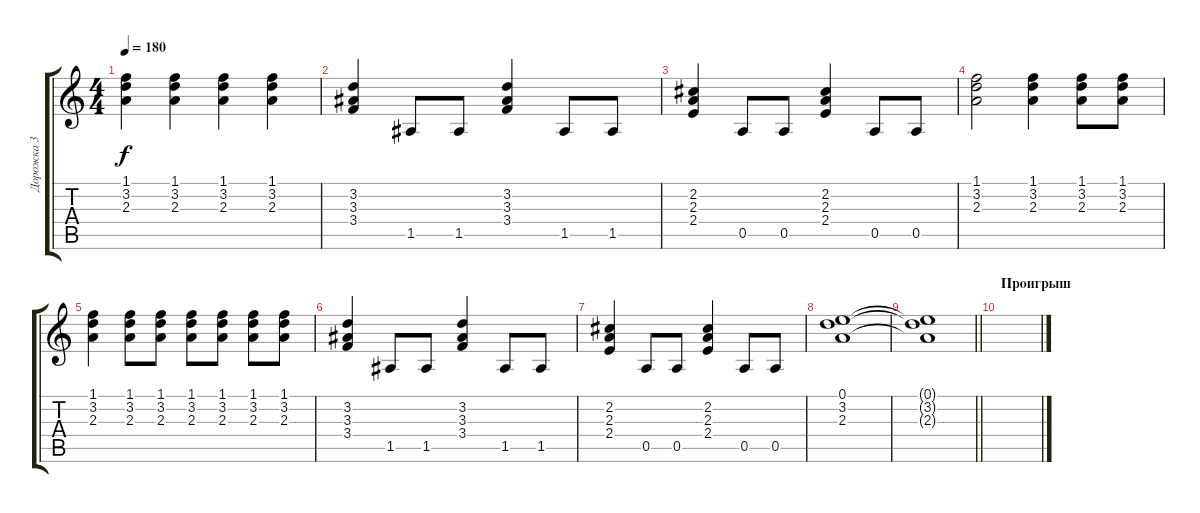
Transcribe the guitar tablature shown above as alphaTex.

\track ("Дорожка 3" "Дорожка 3") {instrument distortionguitar}
\staff {score tabs}
\tuning (E4 B3 G3 D3 A2 E2) {hide}
\ts (4 4)
\tempo 180
\clef g2
\ks c
(1.1 3.2 2.3).4{dy f} (1.1 3.2 2.3).4 (1.1 3.2 2.3).4 (1.1 3.2 2.3).4 |
(3.2 3.3 3.4).4 1.5.8 1.5.8 (3.2 3.3 3.4).4 1.5.8 1.5.8 |
(2.2 2.3 2.4).4 0.5.8 0.5.8 (2.2 2.3 2.4).4 0.5.8 0.5.8 |
(1.1 3.2 2.3).2 (1.1 3.2 2.3).4 (1.1 3.2 2.3).8 (1.1 3.2 2.3).8 |
(1.1 3.2 2.3).4 (1.1 3.2 2.3).8 (1.1 3.2 2.3).8 (1.1 3.2 2.3).8 (1.1 3.2 2.3).8 (1.1 3.2 2.3).8 (1.1 3.2 2.3).8 |
(3.2 3.3 3.4).4 1.5.8 1.5.8 (3.2 3.3 3.4).4 1.5.8 1.5.8 |
(2.2 2.3 2.4).4 0.5.8 0.5.8 (2.2 2.3 2.4).4 0.5.8 0.5.8 |
(0.1 3.2 2.3).1 |
\barLineRight lightlight
(0.1{t} 3.2{t} 2.3{t}).1 |
\section ("" "Проигрыш")
